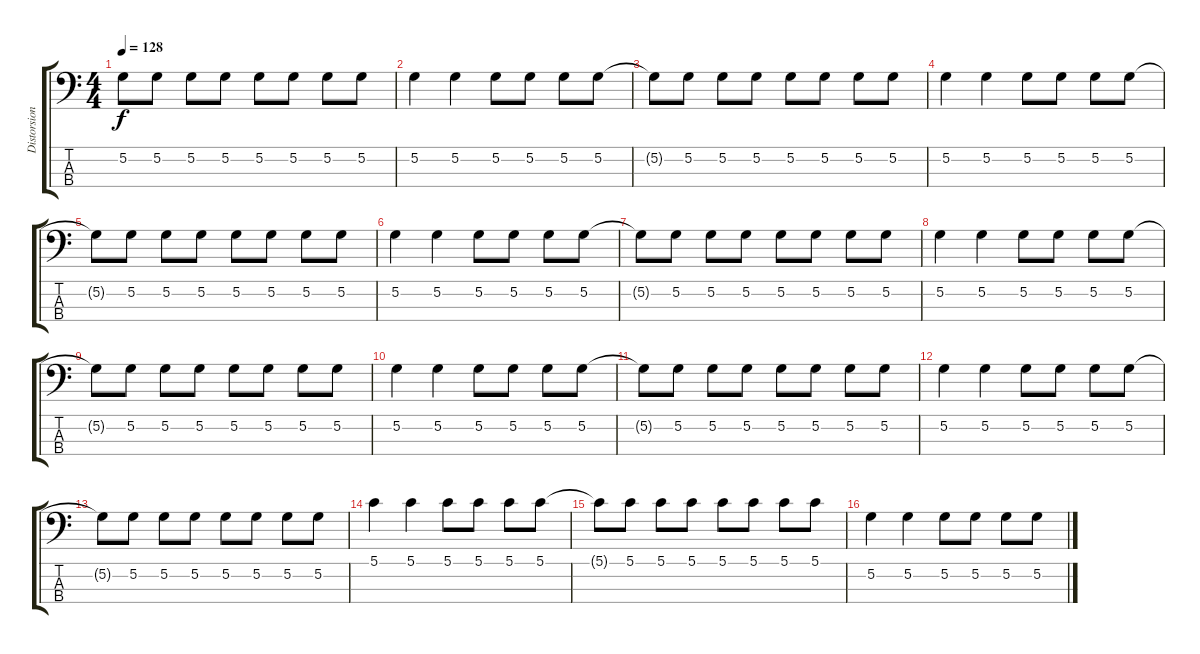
\track ("Distorsion Bass" "Distorsion") {instrument electricbasspick}
\staff {score tabs}
\tuning (G2 D2 A1 E1) {hide}
\ts (4 4)
\tempo 128
\clef f4
\ks c
5.2{t}.8{dy f} 5.2.8 5.2.8 5.2.8 5.2.8 5.2.8 5.2.8 5.2.8 |
\section ("" "")
5.2.4 5.2.4 5.2.8 5.2.8 5.2.8 5.2.8 |
5.2{t}.8 5.2.8 5.2.8 5.2.8 5.2.8 5.2.8 5.2.8 5.2.8 |
5.2.4 5.2.4 5.2.8 5.2.8 5.2.8 5.2.8 |
5.2{t}.8 5.2.8 5.2.8 5.2.8 5.2.8 5.2.8 5.2.8 5.2.8 |
5.2.4 5.2.4 5.2.8 5.2.8 5.2.8 5.2.8 |
5.2{t}.8 5.2.8 5.2.8 5.2.8 5.2.8 5.2.8 5.2.8 5.2.8 |
5.2.4 5.2.4 5.2.8 5.2.8 5.2.8 5.2.8 |
5.2{t}.8 5.2.8 5.2.8 5.2.8 5.2.8 5.2.8 5.2.8 5.2.8 |
5.2.4 5.2.4 5.2.8 5.2.8 5.2.8 5.2.8 |
5.2{t}.8 5.2.8 5.2.8 5.2.8 5.2.8 5.2.8 5.2.8 5.2.8 |
5.2.4 5.2.4 5.2.8 5.2.8 5.2.8 5.2.8 |
5.2{t}.8 5.2.8 5.2.8 5.2.8 5.2.8 5.2.8 5.2.8 5.2.8 |
\section ("" "")
5.1.4 5.1.4 5.1.8 5.1.8 5.1.8 5.1.8 |
5.1{t}.8 5.1.8 5.1.8 5.1.8 5.1.8 5.1.8 5.1.8 5.1.8 |
5.2.4 5.2.4 5.2.8 5.2.8 5.2.8 5.2.8
